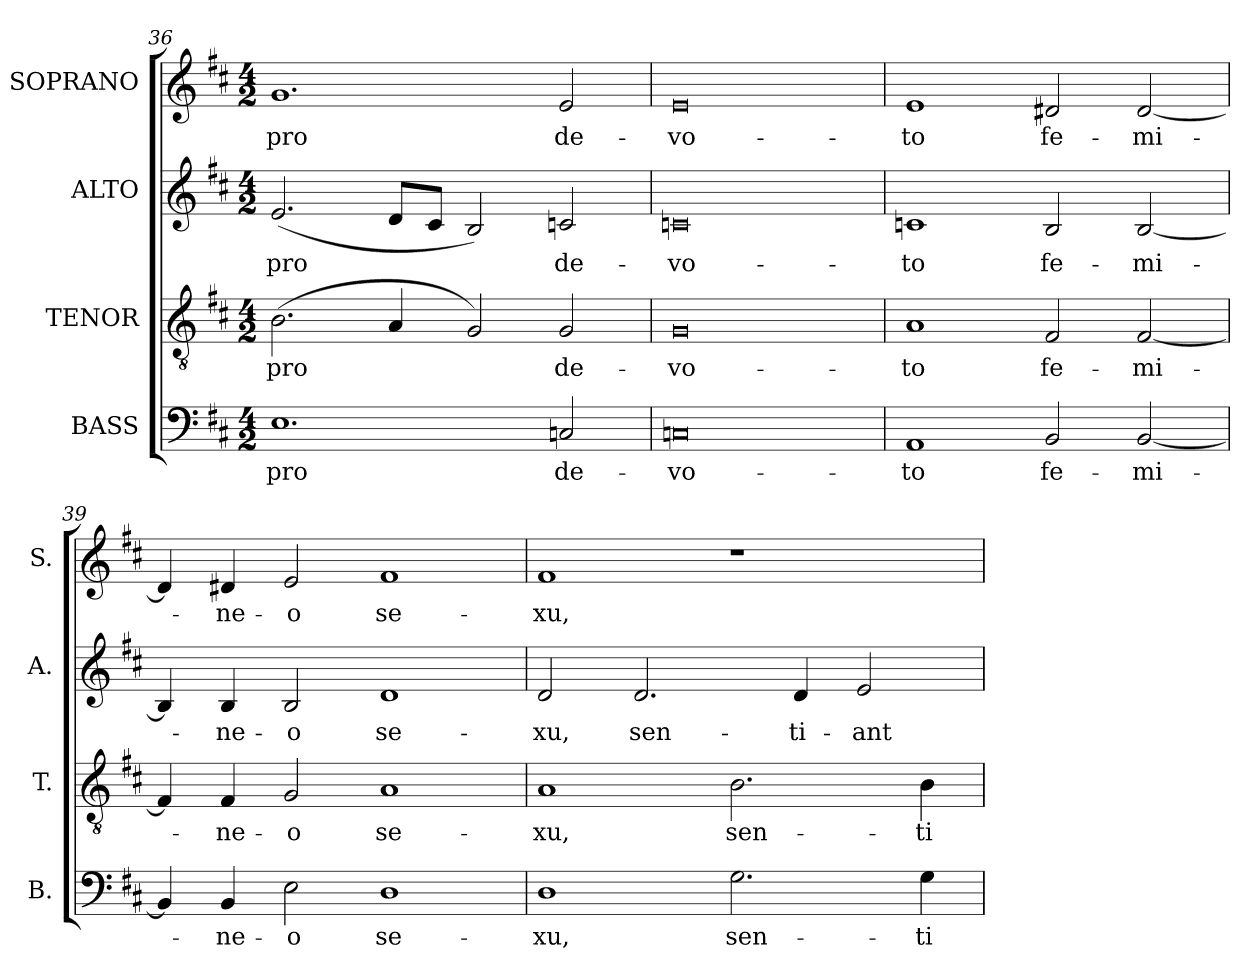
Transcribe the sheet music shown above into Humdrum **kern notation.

**kern	**text	**kern	**text	**kern	**text	**kern	**text
*part4	*part4	*part3	*part3	*part2	*part2	*part1	*part1
*staff4	*staff4	*staff3	*staff3	*staff2	*staff2	*staff1	*staff1
*I"BASS	*	*I"TENOR	*	*I"ALTO	*	*I"SOPRANO	*
*I'B.	*	*I'T.	*	*I'A.	*	*I'S.	*
*clefF4	*	*clefGv2	*	*clefG2	*	*clefG2	*
*	*	*ITrd7c12	*	*	*	*	*
*k[f#c#]	*	*k[f#c#]	*	*k[f#c#]	*	*k[f#c#]	*
*D:	*	*D:	*	*D:	*	*D:	*
*M4/2	*	*M4/2	*	*M4/2	*	*M4/2	*
=36	=36	=36	=36	=36	=36	=36	=36
!	!LO:LY:b:color=#000000	!	!	!	!	!	!
!	!	!	!LO:LY:b:color=#000000	!	!	!	!
!	!	!	!	!	!LO:LY:b:color=#000000	!	!
!	!	!	!	!	!	!	!LO:LY:b:color=#000000
1.Ei	pro	(2.BBi\	pro	(2.ei/	pro	1.gi	pro
.	.	4AAi/	.	8di/L	.	.	.
.	.	.	.	8c#i/J	.	.	.
.	.	2GGi/)	.	2Bi/)	.	.	.
!	!LO:LY:b:color=#000000	!	!	!	!	!	!
!	!	!	!LO:LY:b:color=#000000	!	!	!	!
!	!	!	!	!	!LO:LY:b:color=#000000	!	!
!	!	!	!	!	!	!	!LO:LY:b:color=#000000
2Cni/	de-	2GGi/	de-	2cni/	de-	2ei/	de-
=37	=37	=37	=37	=37	=37	=37	=37
!	!LO:LY:b:color=#000000	!	!	!	!	!	!
!	!	!	!LO:LY:b:color=#000000	!	!	!	!
!	!	!	!	!	!LO:LY:b:color=#000000	!	!
!	!	!	!	!	!	!	!LO:LY:b:color=#000000
0Cni	-vo-	0GGi	-vo-	0cni	-vo-	0ei	-vo-
=38	=38	=38	=38	=38	=38	=38	=38
!	!LO:LY:b:color=#000000	!	!	!	!	!	!
!	!	!	!LO:LY:b:color=#000000	!	!	!	!
!	!	!	!	!	!LO:LY:b:color=#000000	!	!
!	!	!	!	!	!	!	!LO:LY:b:color=#000000
1AAi	-to	1AAi	-to	1cni	-to	1ei	-to
!	!LO:LY:b:color=#000000	!	!	!	!	!	!
!	!	!	!LO:LY:b:color=#000000	!	!	!	!
!	!	!	!	!	!LO:LY:b:color=#000000	!	!
!	!	!	!	!	!	!	!LO:LY:b:color=#000000
2BBi/	fe-	2FF#i/	fe-	2Bi/	fe-	2d#Xi/	fe-
!	!LO:LY:b:color=#000000	!	!	!	!	!	!
!	!	!	!LO:LY:b:color=#000000	!	!	!	!
!	!	!	!	!	!LO:LY:b:color=#000000	!	!
!	!	!	!	!	!	!	!LO:LY:b:color=#000000
[2BBi/	-mi-	[2FF#i/	-mi-	[2Bi/	-mi-	[2d#i/	-mi-
=39	=39	=39	=39	=39	=39	=39	=39
4BBi/]	.	4FF#i/]	.	4Bi/]	.	4d#i/]	.
!	!LO:LY:b:color=#000000	!	!	!	!	!	!
!	!	!	!LO:LY:b:color=#000000	!	!	!	!
!	!	!	!	!	!LO:LY:b:color=#000000	!	!
!	!	!	!	!	!	!	!LO:LY:b:color=#000000
4BBi/	-ne-	4FF#i/	-ne-	4Bi/	-ne-	4d#Xi/	-ne-
!	!LO:LY:b:color=#000000	!	!	!	!	!	!
!	!	!	!LO:LY:b:color=#000000	!	!	!	!
!	!	!	!	!	!LO:LY:b:color=#000000	!	!
!	!	!	!	!	!	!	!LO:LY:b:color=#000000
2Ei\	-o	2GGi/	-o	2Bi/	-o	2ei/	-o
!	!LO:LY:b:color=#000000	!	!	!	!	!	!
!	!	!	!LO:LY:b:color=#000000	!	!	!	!
!	!	!	!	!	!LO:LY:b:color=#000000	!	!
!	!	!	!	!	!	!	!LO:LY:b:color=#000000
1Di	se-	1AAi	se-	1di	se-	1f#i	se-
!!LO:LB:g=z
=40	=40	=40	=40	=40	=40	=40	=40
!	!LO:LY:b:color=#000000	!	!	!	!	!	!
!	!	!	!LO:LY:b:color=#000000	!	!	!	!
!	!	!	!	!	!LO:LY:b:color=#000000	!	!
!	!	!	!	!	!	!	!LO:LY:b:color=#000000
1Di	-xu,	1AAi	-xu,	2di/	-xu,	1f#i	-xu,
!	!	!	!	!	!LO:LY:b:color=#000000	!	!
.	.	.	.	2.di/	sen-	.	.
!	!LO:LY:b:color=#000000	!	!	!	!	!	!
!	!	!	!LO:LY:b:color=#000000	!	!	!	!
2.Gi\	sen-	2.BBi\	sen-	.	.	1r	.
!	!	!	!	!	!LO:LY:b:color=#000000	!	!
.	.	.	.	4di/	-ti-	.	.
!	!	!	!	!	!LO:LY:b:color=#000000	!	!
.	.	.	.	2ei/	-ant	.	.
!	!LO:LY:b:color=#000000	!	!	!	!	!	!
!	!	!	!LO:LY:b:color=#000000	!	!	!	!
4Gi\	-ti-	4BBi\	-ti-	.	.	.	.
=	=	=	=	=	=	=	=
*-	*-	*-	*-	*-	*-	*-	*-
